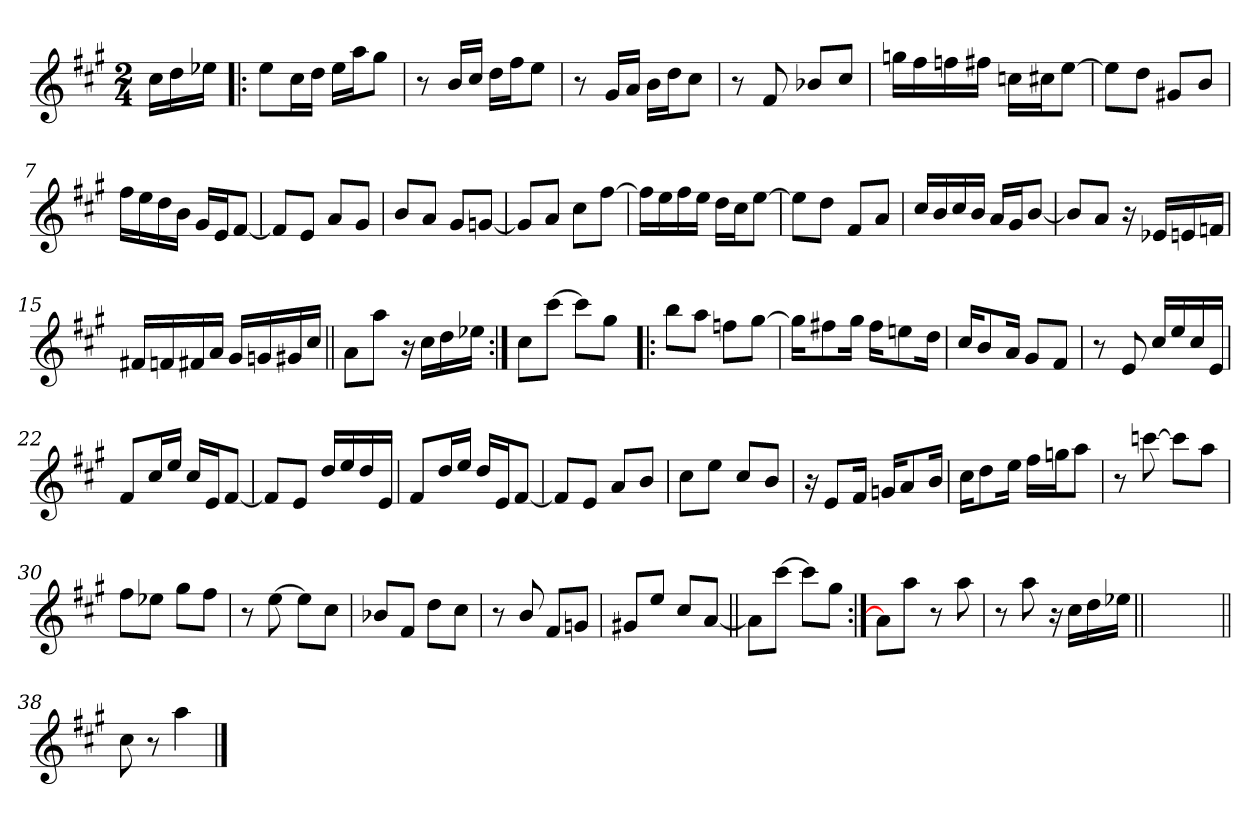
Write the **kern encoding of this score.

**kern
*part1
*staff1
*clefG2
*k[f#c#g#]
*A:
*M2/4
=
16cc#\LL
16dd\
16ee-X\JJ
=1!|:
8ee\L
16cc#\L
16dd\JJ
16ee\LL
16aa\J
8gg#\J
=2
8r
16b/LL
16cc#/JJ
16dd\LL
16ff#\J
8ee\J
=3
8r
16g#/LL
16a/JJ
16b\LL
16dd\J
8cc#\J
=4
8r
8f#/
8b-X/L
8cc#/J
!!LO:LB:g=z
=5
16ggn\LL
16ff#\
16ffn\
16ff#X\JJ
16ccn\LL
16cc#X\J
[8ee\J
=6
8ee\L]
8dd\J
8g#X/L
8b/J
=7
16ff#\LL
16ee\
16dd\
16b\JJ
16g#/LL
16e/J
[8f#/J
=8
8f#/L]
8e/J
8a/L
8g#/J
=9
8b/L
8a/J
8g#/L
[8gn/J
!!LO:LB:g=z
=10
8gn/L]
8a/J
8cc#\L
[8ff#\J
=11
16ff#\LL]
16ee\
16ff#\
16ee\JJ
16dd\LL
16cc#\J
[8ee\J
=12
8ee\L]
8dd\J
8f#/L
8a/J
=13
16cc#/LL
16b/
16cc#/
16b/JJ
16a/LL
16g#/J
[8b/J
!!LO:LB:g=z
=14
8b/L]
8a/J
16r
16e-X/LL
16en/
16fn/JJ
=15
16f#X/LL
16fn/
16f#X/
16a/JJ
16g#/LL
16gn/
16g#X/
16cc#/JJ
=16||
8a\L
8aa\J
16r
16cc#\LL
16dd\
16ee-X\JJ
=17:|!
8cc#\L
[8ccc#\J
8ccc#\L]
8gg#\J
!!LO:LB:g=z
=18!|:
8bb\L
8aa\J
8ffn\L
[8gg#\J
=19
16gg#\KL]
8ff#X\
16gg#\Jk
16ff#\KL
8een\
16dd\Jk
=20
16cc#/KL
8b/
16a/Jk
8g#/L
8f#/J
=21
8r
8e/
16cc#/LL
16ee/
16cc#/
16e/JJ
!!LO:LB:g=z
=22
8f#/L
16cc#/L
16ee/JJ
16cc#/LL
16e/J
[8f#/J
=23
8f#/L]
8e/J
16dd/LL
16ee/
16dd/
16e/JJ
=24
8f#/L
16dd/L
16ee/JJ
16dd/LL
16e/J
[8f#/J
=25
8f#/L]
8e/J
8a/L
8b/J
=26
8cc#\L
8ee\J
8cc#/L
8b/J
!!LO:LB:g=z
=27
16r
8e/L
16f#/Jk
16gn/KL
8a/
16b/Jk
=28
16cc#\KL
8dd\
16ee\Jk
16ff#\LL
16ggn\J
8aa\J
=29
8r
[8cccn\
8ccc\L]
8aa\J
=30
8ff#\L
8ee-X\J
8gg#\L
8ff#\J
!!LO:LB:g=z
=31
8r
[8ee\
8ee\L]
8cc#\J
=32
8b-X/L
8f#/J
8dd\L
8cc#\J
=33
8r
8b/
8f#/L
8gn/J
=34
8g#X/L
8ee/J
8cc#/L
[8a/J
!!LO:LB:g=z
=35||
8a\L]
[8ccc#\J
8ccc#\L]
8gg#\J
=36:|!
8a\L]
8aa\J
8r
8aa\
=37
8r
8aa\
16r
16cc#\LL
16dd\
16ee-X\JJ
=37X371||
2ryy
=38||
8cc#\
8r
4aa\
==
*-
